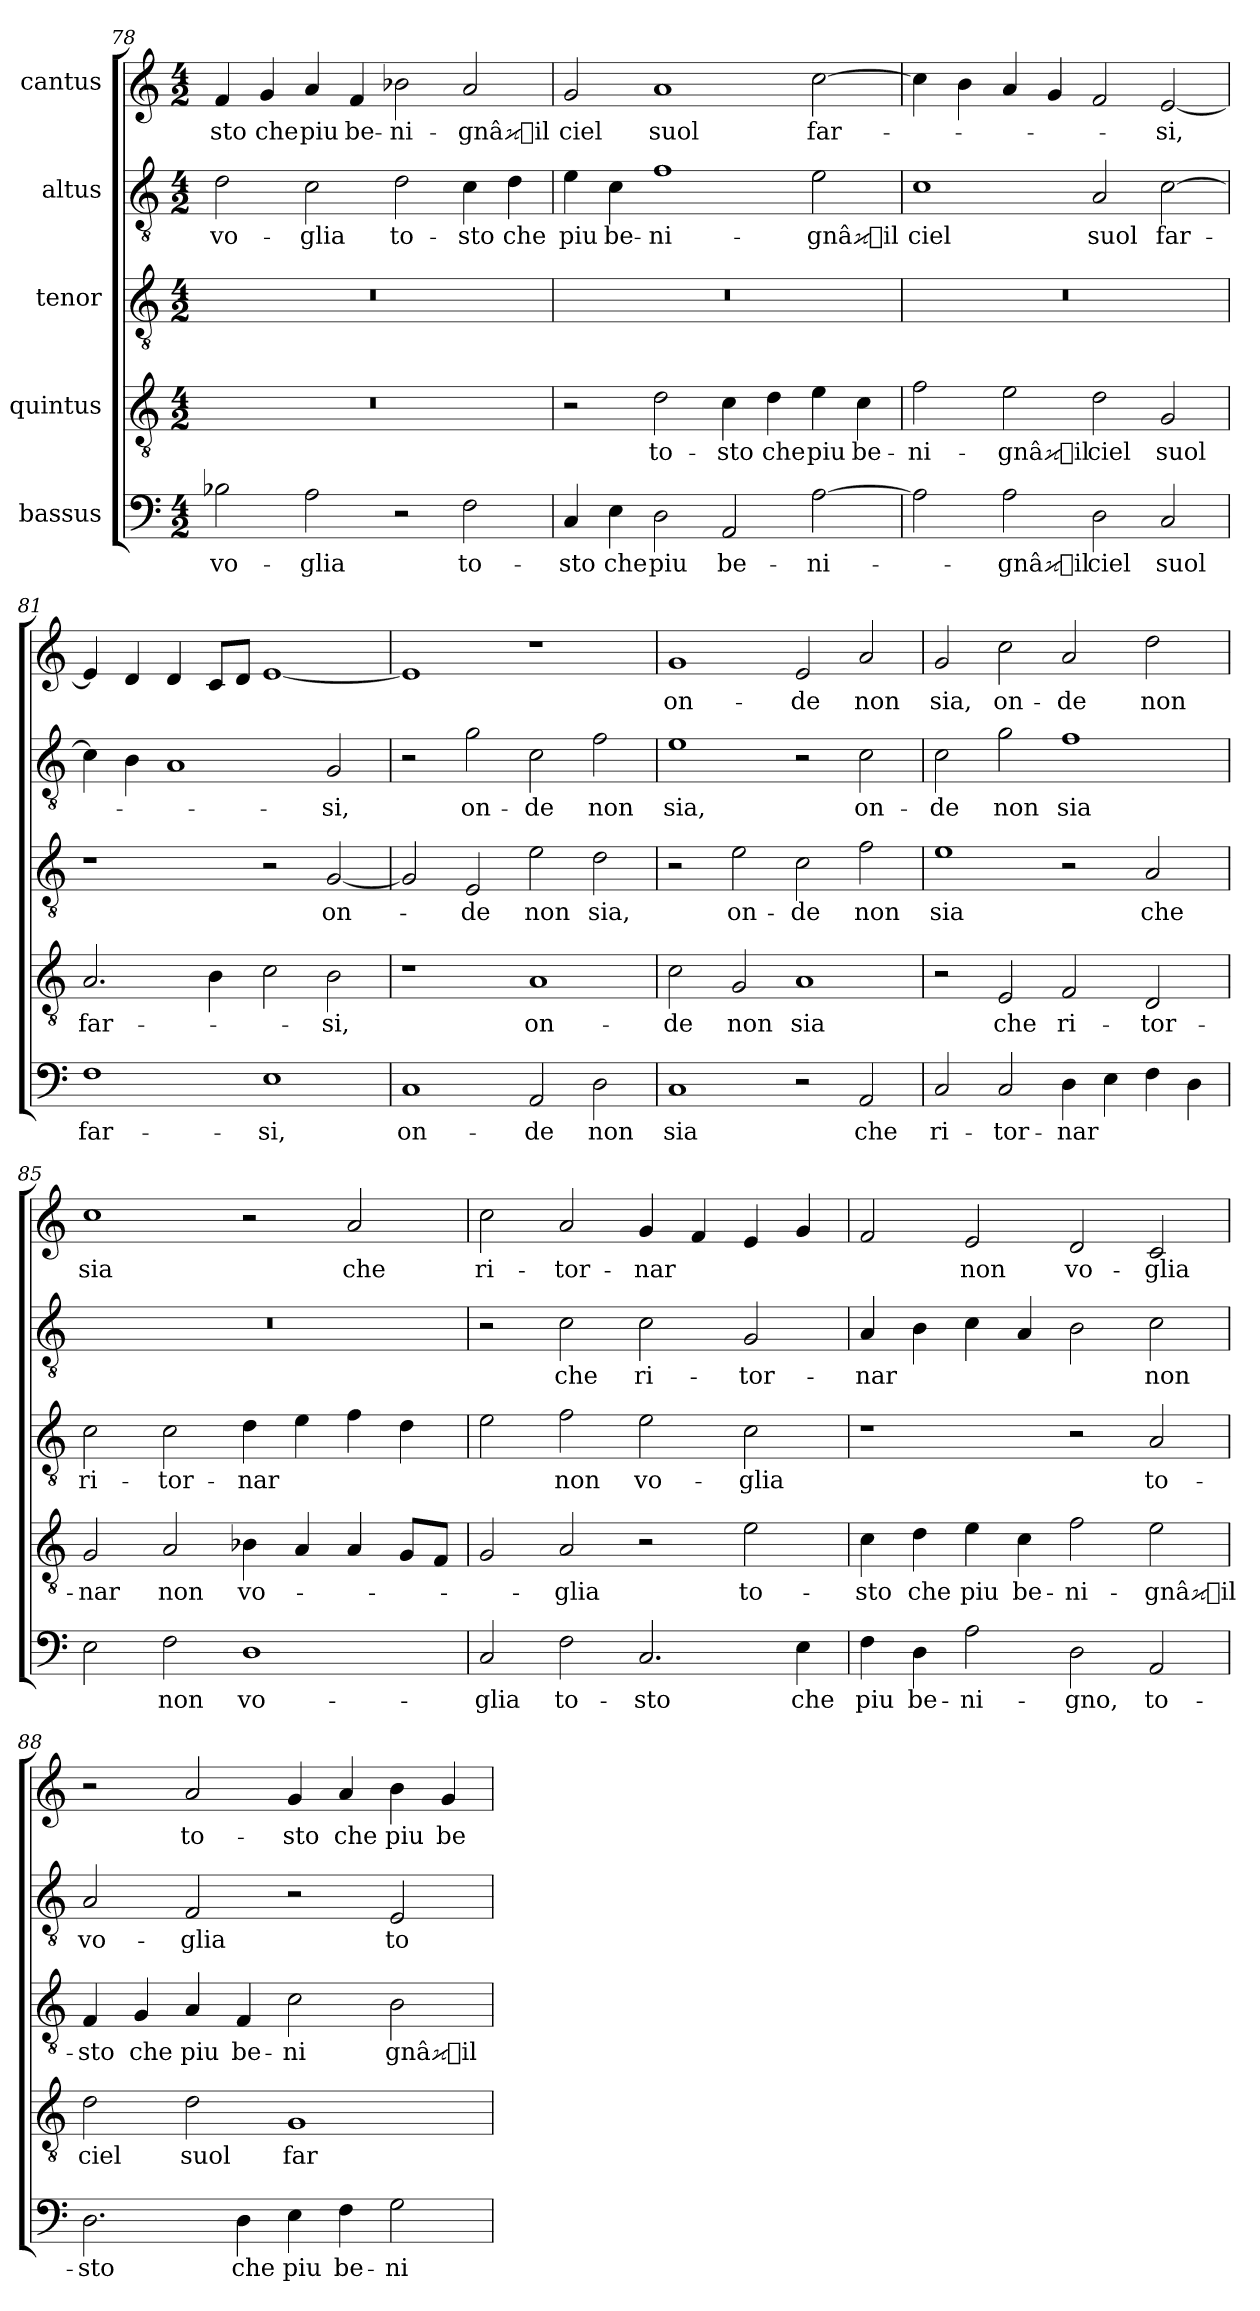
**kern	**text	**kern	**text	**kern	**text	**kern	**text	**kern	**text
*part5	*part5	*part4	*part4	*part3	*part3	*part2	*part2	*part1	*part1
*staff5	*staff5	*staff4	*staff4	*staff3	*staff3	*staff2	*staff2	*staff1	*staff1
*I"bassus	*	*I"quintus	*	*I"tenor	*	*I"altus	*	*I"cantus	*
*clefF4	*	*clefGv2	*	*clefGv2	*	*clefGv2	*	*clefG2	*
*k[]	*	*k[]	*	*k[]	*	*k[]	*	*k[]	*
*M4/2	*	*M4/2	*	*M4/2	*	*M4/2	*	*M4/2	*
=78	=78	=78	=78	=78	=78	=78	=78	=78	=78
2B-X\	vo-	0r	.	0r	.	2d\	vo-	4f/	-sto
.	.	.	.	.	.	.	.	4g/	che
2A\	-glia	.	.	.	.	2c\	-glia	4a/	piu
.	.	.	.	.	.	.	.	4f/	be-
2r	.	.	.	.	.	2d\	to-	2b-X\	-ni-
2F\	to-	.	.	.	.	4c\	-sto	2a/	-gnâil
.	.	.	.	.	.	4d\	che	.	.
=79	=79	=79	=79	=79	=79	=79	=79	=79	=79
4C/	-sto	2r	.	0r	.	4e\	piu	2g/	ciel
4E\	che	.	.	.	.	4c\	be-	.	.
2D\	piu	2d\	to-	.	.	1f\	-ni-	1a/	suol
2AA/	be-	4c\	-sto	.	.	.	.	.	.
.	.	4d\	che	.	.	.	.	.	.
[2A\	-ni-	4e\	piu	.	.	2e\	-gnâil	[2cc\	far-
.	.	4c\	be-	.	.	.	.	.	.
=80	=80	=80	=80	=80	=80	=80	=80	=80	=80
2A\]	.	2f\	-ni-	0r	.	1c\	ciel	4cc\]	.
.	.	.	.	.	.	.	.	4b\	.
2A\	-gnâil	2e\	-gnâil	.	.	.	.	4a/	.
.	.	.	.	.	.	.	.	4g/	.
2D\	ciel	2d\	ciel	.	.	2A/	suol	2f/	.
2C/	suol	2G/	suol	.	.	[2c\	far-	[2e/	-si,
=81	=81	=81	=81	=81	=81	=81	=81	=81	=81
1F\	far-	2.A/	far-	1r	.	4c\]	.	4e/]	.
.	.	.	.	.	.	4B\	.	4d/	.
.	.	.	.	.	.	1A/	.	4d/	.
.	.	4B\	.	.	.	.	.	8c/L	.
.	.	.	.	.	.	.	.	8d/J	.
1E\	-si,	2c\	.	2r	.	.	.	[1e/	.
.	.	2B\	-si,	[2G/	on-	2G/	-si,	.	.
=82	=82	=82	=82	=82	=82	=82	=82	=82	=82
1C/	on-	1r	.	2G/]	.	2r	.	1e/]	.
.	.	.	.	2E/	-de	2g\	on-	.	.
2AA/	-de	1A/	on-	2e\	non	2c\	-de	1r	.
2D\	non	.	.	2d\	sia,	2f\	non	.	.
=83	=83	=83	=83	=83	=83	=83	=83	=83	=83
1C/	sia	2c\	-de	2r	.	1e\	sia,	1g/	on-
.	.	2G/	non	2e\	on-	.	.	.	.
2r	.	1A/	sia	2c\	-de	2r	.	2e/	-de
2AA/	che	.	.	2f\	non	2c\	on-	2a/	non
=84	=84	=84	=84	=84	=84	=84	=84	=84	=84
2C/	ri-	2r	.	1e\	sia	2c\	-de	2g/	sia,
2C/	-tor-	2E/	che	.	.	2g\	non	2cc\	on-
4D\	-nar	2F/	ri-	2r	.	1f\	sia	2a/	-de
4E\	.	.	.	.	.	.	.	.	.
4F\	.	2D/	-tor-	2A/	che	.	.	2dd\	non
4D\	.	.	.	.	.	.	.	.	.
=85	=85	=85	=85	=85	=85	=85	=85	=85	=85
2E\	.	2G/	-nar	2c\	ri-	0r	.	1cc\	sia
2F\	non	2A/	non	2c\	-tor-	.	.	.	.
1D\	vo-	4B-X\	vo-	4d\	-nar	.	.	2r	.
.	.	4A/	.	4e\	.	.	.	.	.
.	.	4A/	.	4f\	.	.	.	2a/	che
.	.	8G/L	.	4d\	.	.	.	.	.
.	.	8F/J	.	.	.	.	.	.	.
=86	=86	=86	=86	=86	=86	=86	=86	=86	=86
2C/	-glia	2G/	.	2e\	.	2r	.	2cc\	ri-
2F\	to-	2A/	-glia	2f\	non	2c\	che	2a/	-tor-
2.C/	-sto	2r	.	2e\	vo-	2c\	ri-	4g/	-nar
.	.	.	.	.	.	.	.	4f/	.
.	.	2e\	to-	2c\	-glia	2G/	-tor-	4e/	.
4E\	che	.	.	.	.	.	.	4g/	.
=87	=87	=87	=87	=87	=87	=87	=87	=87	=87
4F\	piu	4c\	-sto	1r	.	4A/	-nar	2f/	.
4D\	be-	4d\	che	.	.	4B\	.	.	.
2A\	-ni-	4e\	piu	.	.	4c\	.	2e/	non
.	.	4c\	be-	.	.	4A/	.	.	.
2D\	-gno,	2f\	-ni-	2r	.	2B\	.	2d/	vo-
2AA/	to-	2e\	-gnâil	2A/	to-	2c\	non	2c/	-glia
=88	=88	=88	=88	=88	=88	=88	=88	=88	=88
2.D\	-sto	2d\	ciel	4F/	-sto	2A/	vo-	2r	.
.	.	.	.	4G/	che	.	.	.	.
.	.	2d\	suol	4A/	piu	2F/	-glia	2a/	to-
4D\	che	.	.	4F/	be-	.	.	.	.
4E\	piu	1G/	far-	2c\	-ni	2r	.	4g/	-sto
4F\	be-	.	.	.	.	.	.	4a/	che
2G\	-ni-	.	.	2B\	gnâil	2E/	to-	4b\	piu
.	.	.	.	.	.	.	.	4g/	be-
=	=	=	=	=	=	=	=	=	=
*-	*-	*-	*-	*-	*-	*-	*-	*-	*-
